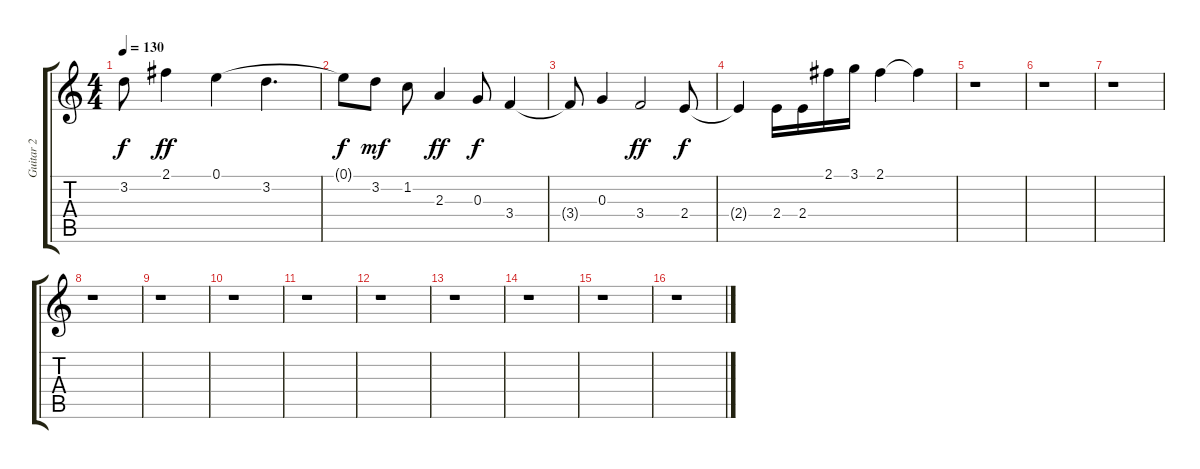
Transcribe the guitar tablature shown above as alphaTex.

\track ("Guitar 2" "Guitar 2") {instrument electricguitarclean}
\staff {score tabs}
\tuning (E4 B3 G3 D3 A2 E2) {hide}
\ts (4 4)
\tempo 130
\clef g2
\ks c
3.2{t}.8{dy f} 2.1.4{dy ff} 0.1.4 3.2.4{d} |
0.1{t}.8{dy f} 3.2.8{dy mf} 1.2.8 2.3.4{dy ff} 0.3.8{dy f} 3.4.4 |
3.4{t}.8 0.3.4 3.4.2{dy ff} 2.4.8{dy f} |
2.4{t}.4 2.4.16 2.4.16 2.1.16 3.1.16 2.1.4 2.1{t}.4 |
r.1 |
r.1 |
r.1 |
r.1 |
r.1 |
r.1 |
r.1 |
r.1 |
r.1 |
r.1 |
r.1 |
r.1
